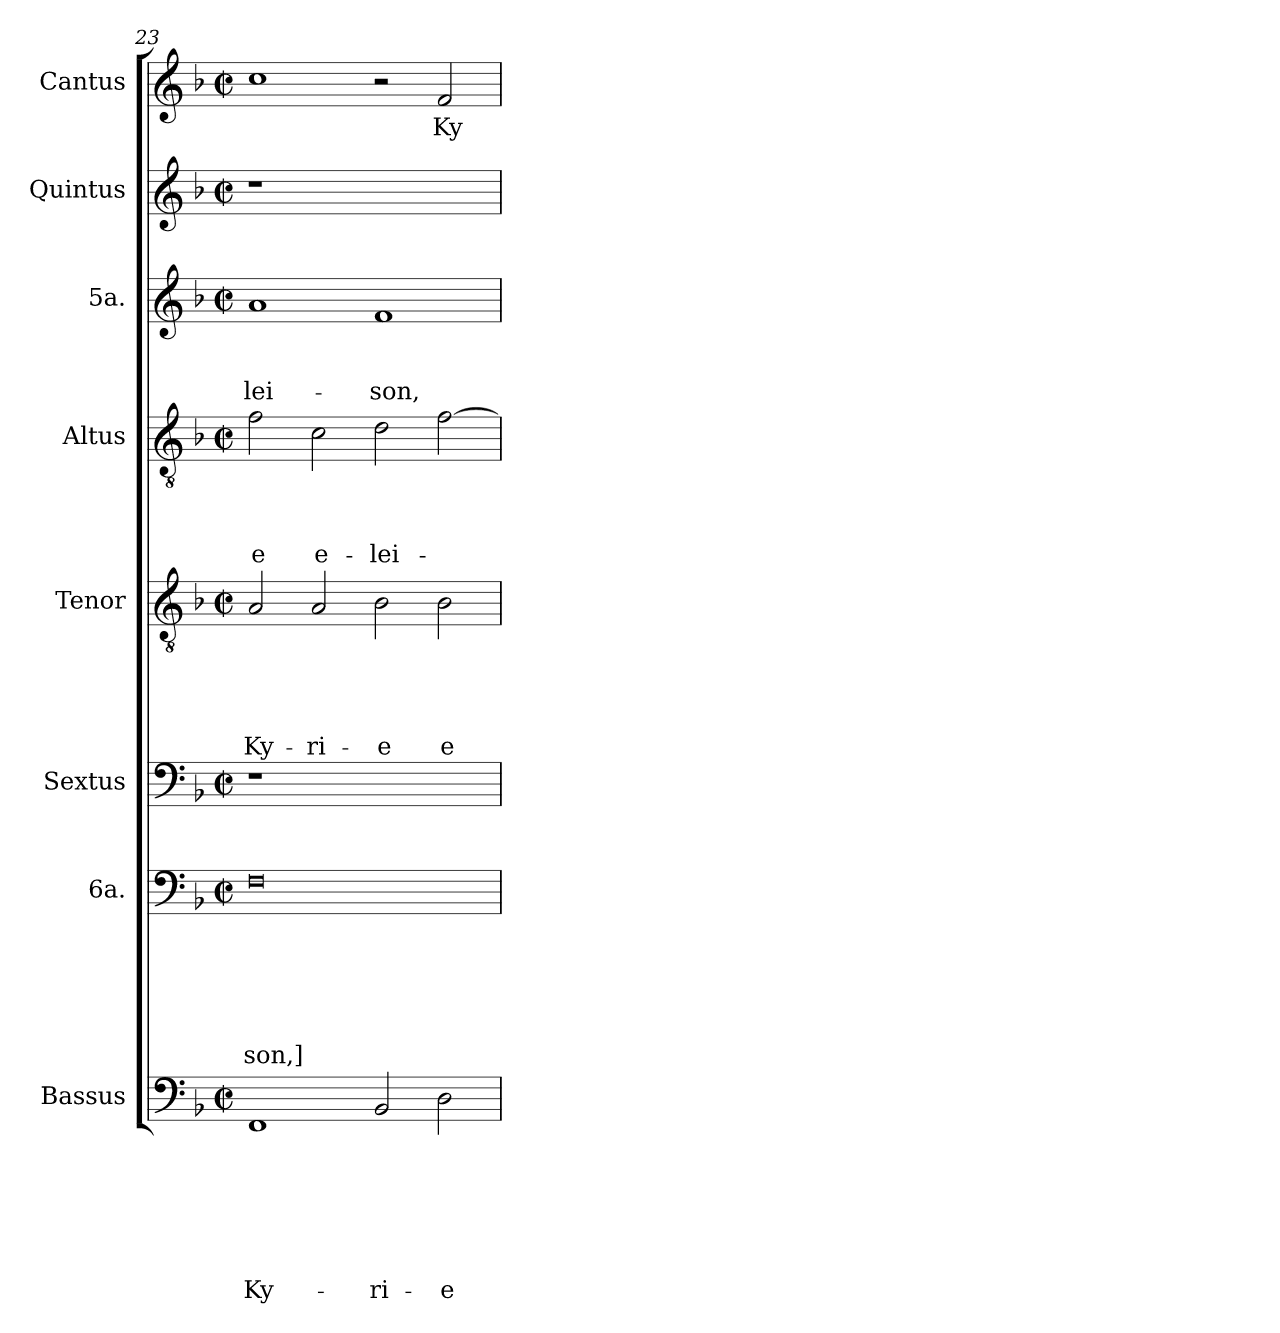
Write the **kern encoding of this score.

**kern	**text	**text	**text	**text	**text	**text	**text	**kern	**text	**text	**text	**text	**text	**text	**kern	**kern	**text	**text	**text	**text	**text	**kern	**text	**text	**text	**text	**kern	**text	**text	**text	**kern	**kern	**text
*part8	*part8	*part8	*part8	*part8	*part8	*part8	*part8	*part7	*part7	*part7	*part7	*part7	*part7	*part7	*part6	*part5	*part5	*part5	*part5	*part5	*part5	*part4	*part4	*part4	*part4	*part4	*part3	*part3	*part3	*part3	*part2	*part1	*part1
*staff8	*staff8	*staff8	*staff8	*staff8	*staff8	*staff8	*staff8	*staff7	*staff7	*staff7	*staff7	*staff7	*staff7	*staff7	*staff6	*staff5	*staff5	*staff5	*staff5	*staff5	*staff5	*staff4	*staff4	*staff4	*staff4	*staff4	*staff3	*staff3	*staff3	*staff3	*staff2	*staff1	*staff1
*I"Bassus	*	*	*	*	*	*	*	*I"6a.	*	*	*	*	*	*	*I"Sextus	*I"Tenor	*	*	*	*	*	*I"Altus	*	*	*	*	*I"5a.	*	*	*	*I"Quintus	*I"Cantus	*
*I'B.	*	*	*	*	*	*	*	*I'6a.	*	*	*	*	*	*	*	*I'T.	*	*	*	*	*	*I'A.	*	*	*	*	*I'5a.	*	*	*	*	*I'C.	*
*clefF4	*	*	*	*	*	*	*	*clefF4	*	*	*	*	*	*	*clefF4	*clefGv2	*	*	*	*	*	*clefGv2	*	*	*	*	*clefG2	*	*	*	*clefG2	*clefG2	*
*k[b-]	*	*	*	*	*	*	*	*k[b-]	*	*	*	*	*	*	*k[b-]	*k[b-]	*	*	*	*	*	*k[b-]	*	*	*	*	*k[b-]	*	*	*	*k[b-]	*k[b-]	*
*F:	*	*	*	*	*	*	*	*F:	*	*	*	*	*	*	*F:	*F:	*	*	*	*	*	*F:	*	*	*	*	*F:	*	*	*	*F:	*F:	*
*M2/2	*	*	*	*	*	*	*	*M2/2	*	*	*	*	*	*	*M2/2	*M2/2	*	*	*	*	*	*M2/2	*	*	*	*	*M2/2	*	*	*	*M2/2	*M2/2	*
*met(c|)	*	*	*	*	*	*	*	*met(c|)	*	*	*	*	*	*	*met(c|)	*met(c|)	*	*	*	*	*	*met(c|)	*	*	*	*	*met(c|)	*	*	*	*met(c|)	*met(c|)	*
=23	=23	=23	=23	=23	=23	=23	=23	=23	=23	=23	=23	=23	=23	=23	=23	=23	=23	=23	=23	=23	=23	=23	=23	=23	=23	=23	=23	=23	=23	=23	=23	=23	=23
!	!	!	!	!	!	!	!LO:LY:b	!	!	!	!	!	!	!LO:LY:b	!	!	!	!	!	!	!LO:LY:b	!	!	!	!	!LO:LY:b	!	!	!	!LO:LY:b	!	!	!
1FF	.	.	.	.	.	.	Ky-	0F	.	.	.	.	.	-son,]	1r	2A/	.	.	.	.	Ky-	2f\	.	.	.	-e	1a	.	.	-lei-	1r	1cc	.
!	!	!	!	!	!	!	!	!	!	!	!	!	!	!	!	!	!	!	!	!	!LO:LY:b	!	!	!	!	!LO:LY:b	!	!	!	!	!	!	!
.	.	.	.	.	.	.	.	.	.	.	.	.	.	.	.	2A/	.	.	.	.	-ri-	2c\	.	.	.	e-	.	.	.	.	.	.	.
!	!	!	!	!	!	!	!LO:LY:b	!	!	!	!	!	!	!	!	!	!	!	!	!	!LO:LY:b	!	!	!	!	!LO:LY:b	!	!	!	!LO:LY:b	!	!	!
2BB-/	.	.	.	.	.	.	-ri-	.	.	.	.	.	.	.	1ryy	2B-\	.	.	.	.	-e	2d\	.	.	.	-lei-	1f	.	.	-son,	1ryy	2r	.
!	!	!	!	!	!	!	!LO:LY:b	!	!	!	!	!	!	!	!	!	!	!	!	!	!LO:LY:b	!	!	!	!	!	!	!	!	!	!	!	!LO:LY:b
2D\	.	.	.	.	.	.	-e	.	.	.	.	.	.	.	.	2B-\	.	.	.	.	e-	[>2f\	.	.	.	.	.	.	.	.	.	2f/	Ky-
=	=	=	=	=	=	=	=	=	=	=	=	=	=	=	=	=	=	=	=	=	=	=	=	=	=	=	=	=	=	=	=	=	=
*-	*-	*-	*-	*-	*-	*-	*-	*-	*-	*-	*-	*-	*-	*-	*-	*-	*-	*-	*-	*-	*-	*-	*-	*-	*-	*-	*-	*-	*-	*-	*-	*-	*-
